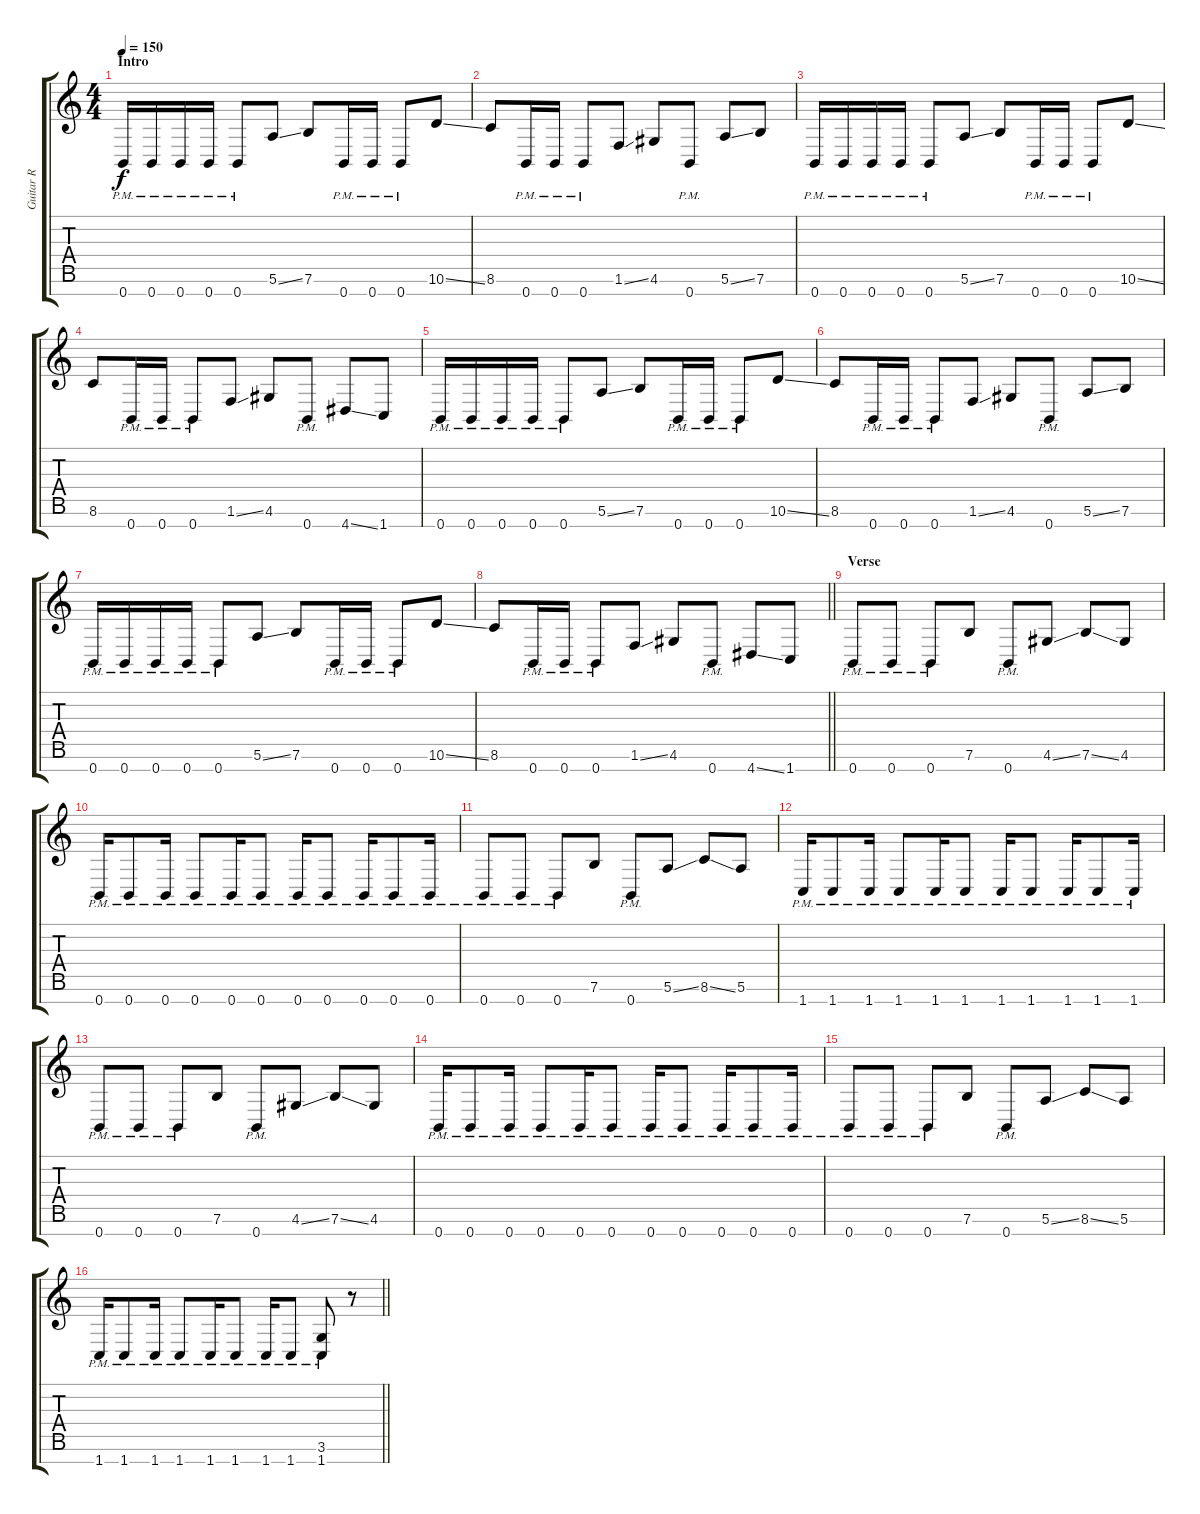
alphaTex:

\track ("Guitar R" "Guitar R") {instrument distortionguitar}
\staff {score tabs}
\tuning (E4 B3 G3 D3 A2 E2 B1) {hide}
\ts (4 4)
\section ("" "Intro")
\tempo 150
\clef g2
\ks c
0.7{pm}.16{dy f instrument distortionguitar} 0.7{pm}.16 0.7{pm}.16 0.7{pm}.16 0.7{pm}.8 5.6{ss}.8 7.6.8 0.7{pm}.16 0.7{pm}.16 0.7{pm}.8 10.6{ss}.8 |
8.6.8 0.7{pm}.16 0.7{pm}.16 0.7{pm}.8 1.6{ss}.8 4.6.8 0.7{pm}.8 5.6{ss}.8 7.6.8 |
0.7{pm}.16 0.7{pm}.16 0.7{pm}.16 0.7{pm}.16 0.7{pm}.8 5.6{ss}.8 7.6.8 0.7{pm}.16 0.7{pm}.16 0.7{pm}.8 10.6{ss}.8 |
8.6.8 0.7{pm}.16 0.7{pm}.16 0.7{pm}.8 1.6{ss}.8 4.6.8 0.7{pm}.8 4.7{ss}.8 1.7.8 |
0.7{pm}.16 0.7{pm}.16 0.7{pm}.16 0.7{pm}.16 0.7{pm}.8 5.6{ss}.8 7.6.8 0.7{pm}.16 0.7{pm}.16 0.7{pm}.8 10.6{ss}.8 |
8.6.8 0.7{pm}.16 0.7{pm}.16 0.7{pm}.8 1.6{ss}.8 4.6.8 0.7{pm}.8 5.6{ss}.8 7.6.8 |
0.7{pm}.16 0.7{pm}.16 0.7{pm}.16 0.7{pm}.16 0.7{pm}.8 5.6{ss}.8 7.6.8 0.7{pm}.16 0.7{pm}.16 0.7{pm}.8 10.6{ss}.8 |
\barLineRight lightlight
8.6.8 0.7{pm}.16 0.7{pm}.16 0.7{pm}.8 1.6{ss}.8 4.6.8 0.7{pm}.8 4.7{ss}.8 1.7.8 |
\section ("" "Verse")
0.7{pm}.8 0.7{pm}.8 0.7{pm}.8 7.6.8 0.7{pm}.8 4.6{ss}.8 7.6{ss}.8 4.6.8 |
0.7{pm}.16 0.7{pm}.8 0.7{pm}.16 0.7{pm}.8 0.7{pm}.16 0.7{pm}.8 0.7{pm}.16 0.7{pm}.8 0.7{pm}.16 0.7{pm}.8 0.7{pm}.16 |
0.7{pm}.8 0.7{pm}.8 0.7{pm}.8 7.6.8 0.7{pm}.8 5.6{ss}.8 8.6{ss}.8 5.6.8 |
1.7{pm}.16 1.7{pm}.8 1.7{pm}.16 1.7{pm}.8 1.7{pm}.16 1.7{pm}.8 1.7{pm}.16 1.7{pm}.8 1.7{pm}.16 1.7{pm}.8 1.7{pm}.16 |
0.7{pm}.8 0.7{pm}.8 0.7{pm}.8 7.6.8 0.7{pm}.8 4.6{ss}.8 7.6{ss}.8 4.6.8 |
0.7{pm}.16 0.7{pm}.8 0.7{pm}.16 0.7{pm}.8 0.7{pm}.16 0.7{pm}.8 0.7{pm}.16 0.7{pm}.8 0.7{pm}.16 0.7{pm}.8 0.7{pm}.16 |
0.7{pm}.8 0.7{pm}.8 0.7{pm}.8 7.6.8 0.7{pm}.8 5.6{ss}.8 8.6{ss}.8 5.6.8 |
\barLineRight lightlight
1.7{pm}.16 1.7{pm}.8 1.7{pm}.16 1.7{pm}.8 1.7{pm}.16 1.7{pm}.8 1.7{pm}.16 1.7{pm}.8 (3.6{pm} 1.7{pm}).8 r.8
